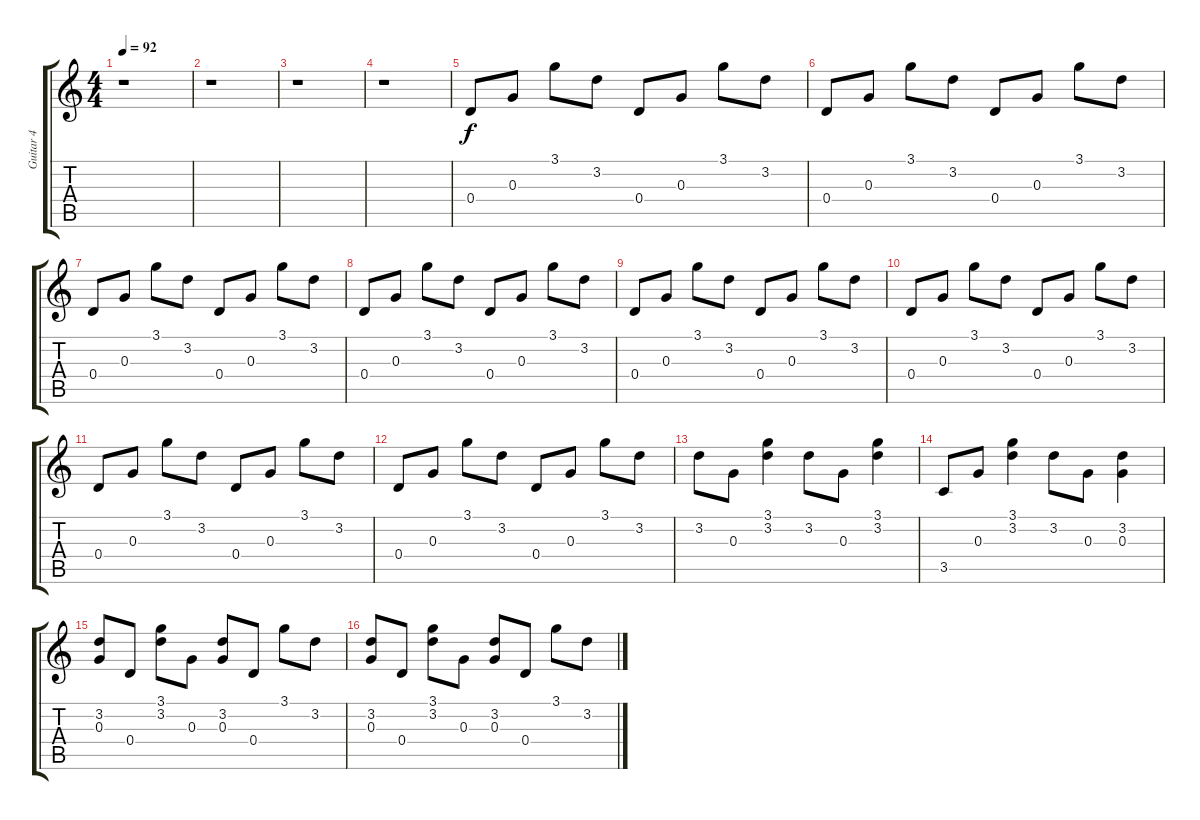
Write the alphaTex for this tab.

\track ("Guitar 4" "Guitar 4") {instrument overdrivenguitar}
\staff {score tabs}
\tuning (E4 B3 G3 D3 A2 E2) {hide}
\ts (4 4)
\tempo 92
\clef g2
\ks c
r.1{dy f} |
r.1 |
r.1 |
r.1 |
0.4.8 0.3.8 3.1.8 3.2.8 0.4.8 0.3.8 3.1.8 3.2.8 |
0.4.8 0.3.8 3.1.8 3.2.8 0.4.8 0.3.8 3.1.8 3.2.8 |
0.4.8 0.3.8 3.1.8 3.2.8 0.4.8 0.3.8 3.1.8 3.2.8 |
0.4.8 0.3.8 3.1.8 3.2.8 0.4.8 0.3.8 3.1.8 3.2.8 |
0.4.8 0.3.8 3.1.8 3.2.8 0.4.8 0.3.8 3.1.8 3.2.8 |
0.4.8 0.3.8 3.1.8 3.2.8 0.4.8 0.3.8 3.1.8 3.2.8 |
0.4.8 0.3.8 3.1.8 3.2.8 0.4.8 0.3.8 3.1.8 3.2.8 |
0.4.8 0.3.8 3.1.8 3.2.8 0.4.8 0.3.8 3.1.8 3.2.8 |
3.2.8 0.3.8 (3.1 3.2).4 3.2.8 0.3.8 (3.1 3.2).4 |
3.5.8 0.3.8 (3.1 3.2).4 3.2.8 0.3.8 (3.2 0.3).4 |
(3.2 0.3).8 0.4.8 (3.1 3.2).8 0.3.8 (3.2 0.3).8 0.4.8 3.1.8 3.2.8 |
(3.2 0.3).8 0.4.8 (3.1 3.2).8 0.3.8 (3.2 0.3).8 0.4.8 3.1.8 3.2.8
